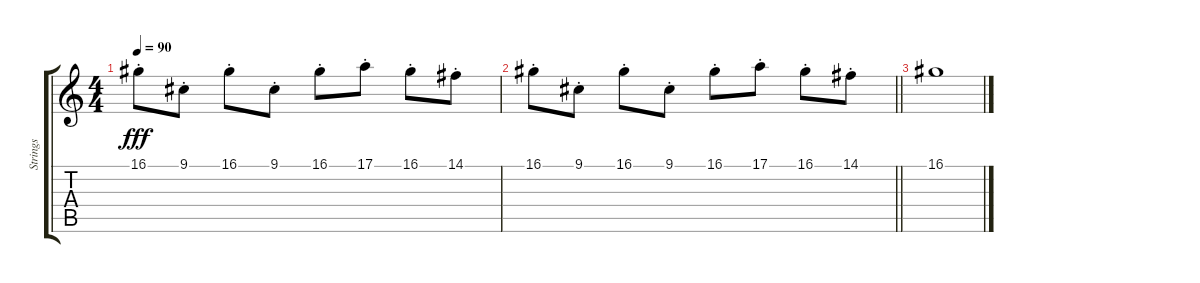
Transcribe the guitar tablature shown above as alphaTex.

\track ("Strings" "Strings") {instrument stringensemble1}
\staff {score tabs}
\tuning (E4 B3 G3 D3 A2 E2) {hide}
\ts (4 4)
\tempo 90
\clef g2
\ks c
16.1{st}.8{dy fff} 9.1{st}.8 16.1{st}.8 9.1{st}.8 16.1{st}.8 17.1{st}.8 16.1{st}.8 14.1{st}.8 |
\barLineRight lightlight
16.1{st}.8 9.1{st}.8 16.1{st}.8 9.1{st}.8 16.1{st}.8 17.1{st}.8 16.1{st}.8 14.1{st}.8 |
16.1.1
